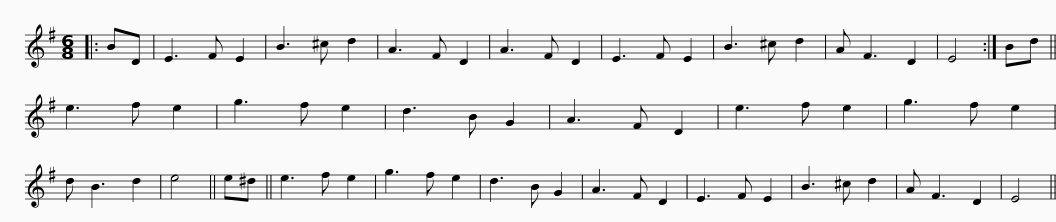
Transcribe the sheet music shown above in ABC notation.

X:1
L:1/8
M:6/8
I:linebreak $
K:Emin
V:1 treble
V:1
|: BD | E3 F E2 | B3 ^c d2 | A3 F D2 | A3 F D2 | %5
 E3 F E2 | B3 ^c d2 | A F3 D2 | E4 :| Bd || %10
 e3 f e2 |$ g3 f e2 | d3 B G2 | A3 F D2 | e3 f e2 | %15
 g3 f e2 | d B3 d2 | e4 || e^d || e3 f e2 | %20
 g3 f e2 | d3 B G2 | A3 F D2 |$ E3 F E2 | B3 ^c d2 | %25
 A F3 D2 | E4 || %27
